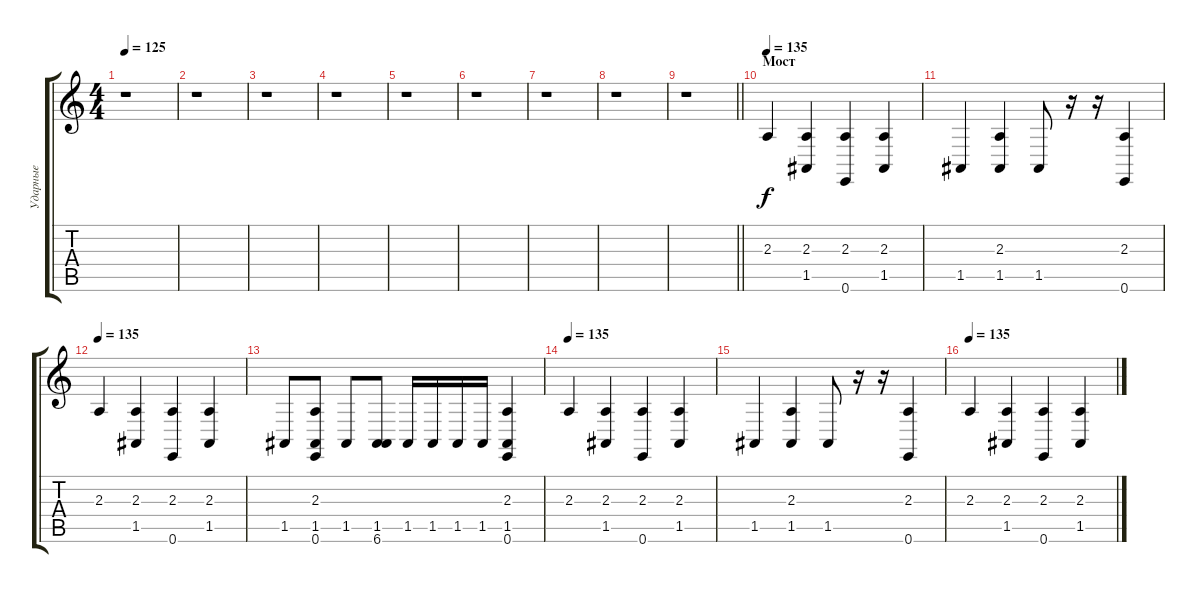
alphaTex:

\track ("Ударные" "Ударные") {instrument acousticgrandpiano}
\staff {score tabs}
\tuning (E4 B3 G3 D3 A2 E2) {hide}
\ts (4 4)
\tempo 125
\clef g2
\ks c
r.1{dy f} |
r.1 |
r.1 |
r.1 |
r.1 |
r.1 |
r.1 |
r.1 |
\barLineRight lightlight
r.1 |
\section ("" "Мост")
\tempo 135
2.3.4 (2.3 1.5).4 (2.3 0.6).4 (2.3 1.5).4 |
1.5.4 (2.3 1.5).4 1.5.8 r.16 r.16 (2.3 0.6).4 |
\tempo 135
2.3.4 (2.3 1.5).4 (2.3 0.6).4 (2.3 1.5).4 |
1.5.8 (2.3 1.5 0.6).8 1.5.8 (1.5 6.6).8 1.5.16 1.5.16 1.5.16 1.5.16 (2.3 1.5 0.6).4 |
\tempo 135
2.3.4 (2.3 1.5).4 (2.3 0.6).4 (2.3 1.5).4 |
1.5.4 (2.3 1.5).4 1.5.8 r.16 r.16 (2.3 0.6).4 |
\tempo 135
2.3.4 (2.3 1.5).4 (2.3 0.6).4 (2.3 1.5).4
